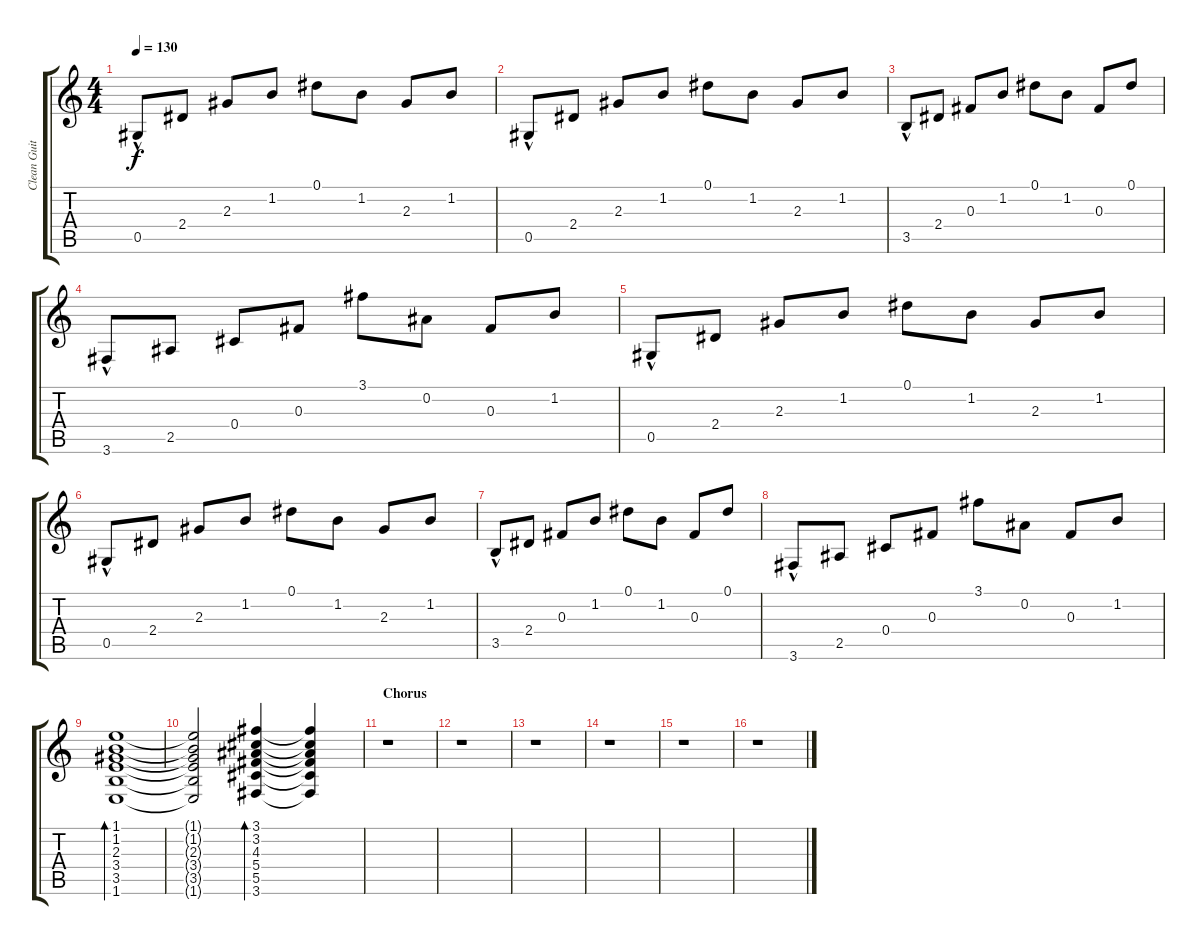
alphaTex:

\track ("Clean Guitar" "Clean Guit") {instrument electricguitarclean}
\staff {score tabs}
\tuning (Eb4 Bb3 Gb3 Db3 Ab2 Eb2) {hide}
\ts (4 4)
\tempo 130
\clef g2
\ks c
0.5{hac}.8{dy f} 2.4.8 2.3.8 1.2.8 0.1.8 1.2.8 2.3.8 1.2.8 |
0.5{hac}.8 2.4.8 2.3.8 1.2.8 0.1.8 1.2.8 2.3.8 1.2.8 |
3.5{hac}.8 2.4.8 0.3.8 1.2.8 0.1.8 1.2.8 0.3.8 0.1.8 |
3.6{hac}.8 2.5.8 0.4.8 0.3.8 3.1.8 0.2.8 0.3.8 1.2.8 |
0.5{hac}.8 2.4.8 2.3.8 1.2.8 0.1.8 1.2.8 2.3.8 1.2.8 |
0.5{hac}.8 2.4.8 2.3.8 1.2.8 0.1.8 1.2.8 2.3.8 1.2.8 |
3.5{hac}.8 2.4.8 0.3.8 1.2.8 0.1.8 1.2.8 0.3.8 0.1.8 |
3.6{hac}.8 2.5.8 0.4.8 0.3.8 3.1.8 0.2.8 0.3.8 1.2.8 |
(1.1 1.2 2.3 3.4 3.5 1.6).1{bd 120} |
(1.1{t} 1.2{t} 2.3{t} 3.4{t} 3.5{t} 1.6{t}).2 (3.1 3.2 4.3 5.4 5.5 3.6).4{bd 120} (3.1{t} 3.2{t} 4.3{t} 5.4{t} 5.5{t} 3.6{t}).4 |
\section ("" "Chorus")
r.1 |
r.1 |
r.1 |
r.1 |
r.1 |
r.1
